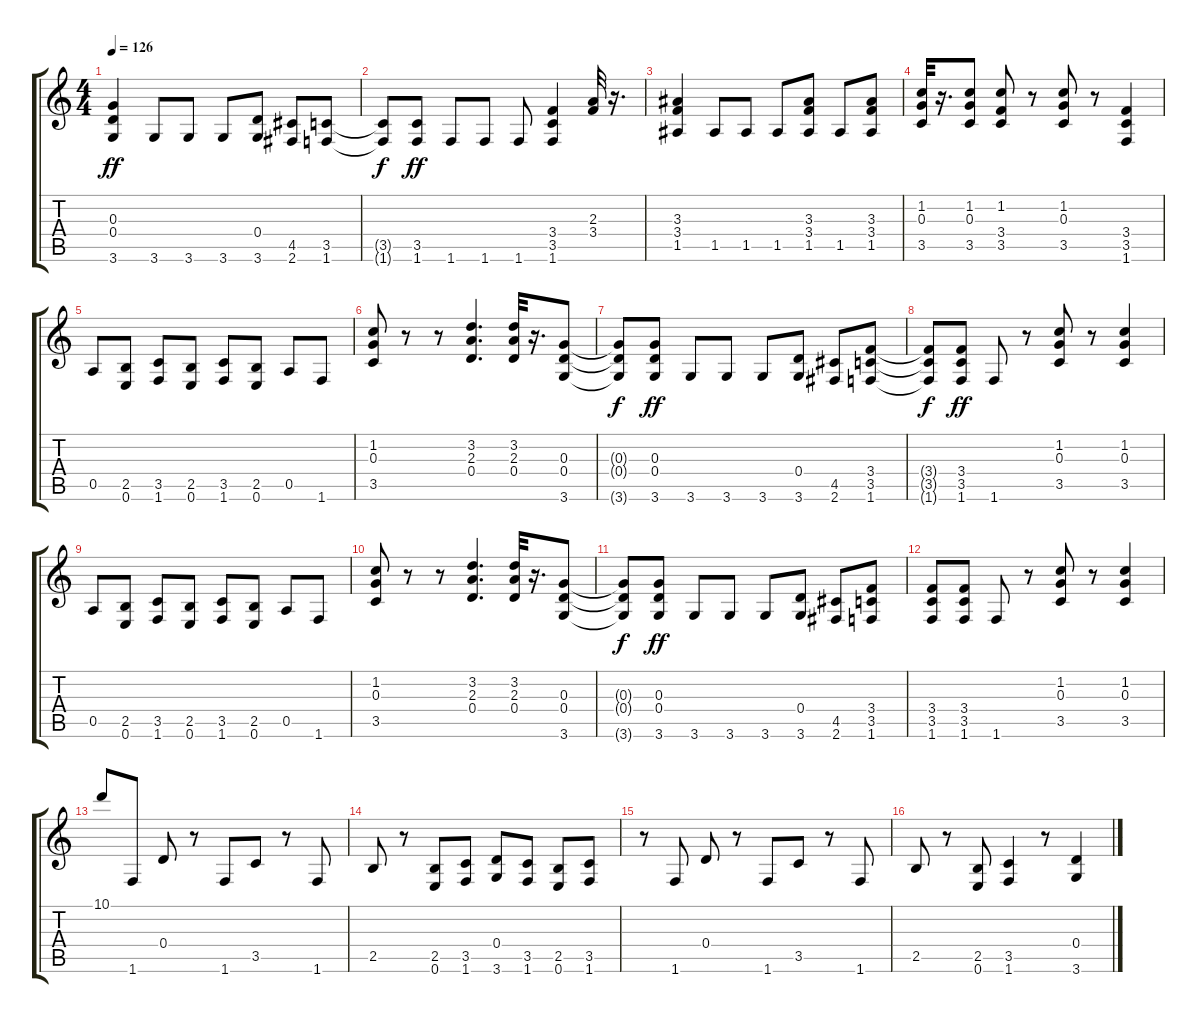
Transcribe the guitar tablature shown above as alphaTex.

\track "" {instrument distortionguitar}
\staff {score tabs}
\tuning (E4 B3 G3 D3 A2 E2) {hide}
\ts (4 4)
\tempo 126
\clef g2
\ks c
(0.3 0.4 3.6).4{dy ff} 3.6.8 3.6.8 3.6.8 (0.4 3.6).8 (4.5 2.6).8 (3.5 1.6).8 |
(3.5{t} 1.6{t}).8{dy f} (3.5 1.6).8{dy ff} 1.6.8 1.6.8 1.6.8 (3.4 3.5 1.6).4 (2.3 3.4).32 r.16{d} |
(3.3 3.4 1.5).4 1.5.8 1.5.8 1.5.8 (3.3 3.4 1.5).8 1.5.8 (3.3 3.4 1.5).8 |
(1.2 0.3 3.5).32 r.16{d} (1.2 0.3 3.5).8 (1.2 3.4 3.5).8 r.8 (1.2 0.3 3.5).8 r.8 (3.4 3.5 1.6).4 |
0.5.8 (2.5 0.6).8 (3.5 1.6).8 (2.5 0.6).8 (3.5 1.6).8 (2.5 0.6).8 0.5.8 1.6.8 |
(1.2 0.3 3.5).8 r.8 r.8 (3.2 2.3 0.4).4{d} (3.2 2.3 0.4).32 r.16{d} (0.3 0.4 3.6).8 |
(0.3{t} 0.4{t} 3.6{t}).8{dy f} (0.3 0.4 3.6).8{dy ff} 3.6.8 3.6.8 3.6.8 (0.4 3.6).8 (4.5 2.6).8 (3.4 3.5 1.6).8 |
(3.4{t} 3.5{t} 1.6{t}).8{dy f} (3.4 3.5 1.6).8{dy ff} 1.6.8 r.8 (1.2 0.3 3.5).8 r.8 (1.2 0.3 3.5).4 |
0.5.8 (2.5 0.6).8 (3.5 1.6).8 (2.5 0.6).8 (3.5 1.6).8 (2.5 0.6).8 0.5.8 1.6.8 |
(1.2 0.3 3.5).8 r.8 r.8 (3.2 2.3 0.4).4{d} (3.2 2.3 0.4).32 r.16{d} (0.3 0.4 3.6).8 |
(0.3{t} 0.4{t} 3.6{t}).8{dy f} (0.3 0.4 3.6).8{dy ff} 3.6.8 3.6.8 3.6.8 (0.4 3.6).8 (4.5 2.6).8 (3.4 3.5 1.6).8 |
(3.4 3.5 1.6).8 (3.4 3.5 1.6).8 1.6.8 r.8 (1.2 0.3 3.5).8 r.8 (1.2 0.3 3.5).4 |
10.1.8 1.6.8 0.4.8 r.8 1.6.8 3.5.8 r.8 1.6.8 |
2.5.8 r.8 (2.5 0.6).8 (3.5 1.6).8 (0.4 3.6).8 (3.5 1.6).8 (2.5 0.6).8 (3.5 1.6).8 |
r.8 1.6.8 0.4.8 r.8 1.6.8 3.5.8 r.8 1.6.8 |
2.5.8 r.8 (2.5 0.6).8 (3.5 1.6).4 r.8 (0.4 3.6).4
